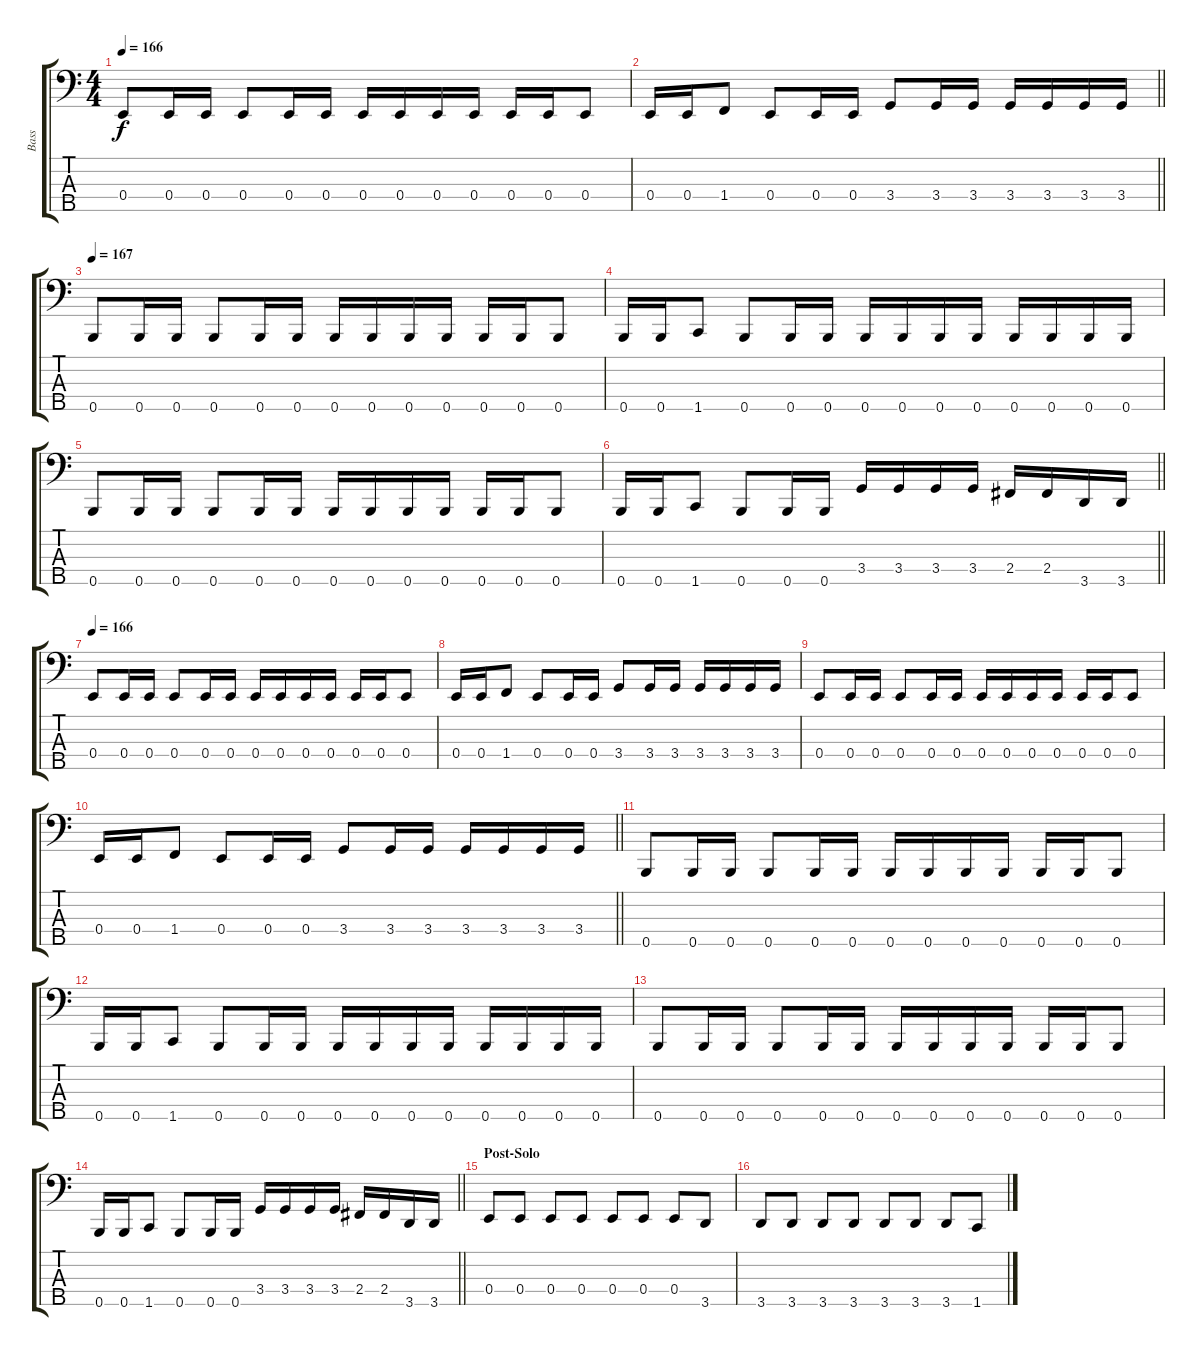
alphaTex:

\track ("Bass" "Bass") {instrument electricbassfinger}
\staff {score tabs}
\tuning (G2 D2 A1 E1 B0) {hide}
\ts (4 4)
\tempo 166
\clef f4
\ks c
0.4.8{dy f} 0.4.16 0.4.16 0.4.8 0.4.16 0.4.16 0.4.16 0.4.16 0.4.16 0.4.16 0.4.16 0.4.16 0.4.8 |
\barLineRight lightlight
0.4.16 0.4.16 1.4.8 0.4.8 0.4.16 0.4.16 3.4.8 3.4.16 3.4.16 3.4.16 3.4.16 3.4.16 3.4.16 |
\section ("" "")
\tempo 167
0.5.8 0.5.16 0.5.16 0.5.8 0.5.16 0.5.16 0.5.16 0.5.16 0.5.16 0.5.16 0.5.16 0.5.16 0.5.8 |
0.5.16 0.5.16 1.5.8 0.5.8 0.5.16 0.5.16 0.5.16 0.5.16 0.5.16 0.5.16 0.5.16 0.5.16 0.5.16 0.5.16 |
0.5.8 0.5.16 0.5.16 0.5.8 0.5.16 0.5.16 0.5.16 0.5.16 0.5.16 0.5.16 0.5.16 0.5.16 0.5.8 |
\barLineRight lightlight
0.5.16 0.5.16 1.5.8 0.5.8 0.5.16 0.5.16 3.4.16 3.4.16 3.4.16 3.4.16 2.4.16 2.4.16 3.5.16 3.5.16 |
\section ("" "")
\tempo 166
0.4.8 0.4.16 0.4.16 0.4.8 0.4.16 0.4.16 0.4.16 0.4.16 0.4.16 0.4.16 0.4.16 0.4.16 0.4.8 |
0.4.16 0.4.16 1.4.8 0.4.8 0.4.16 0.4.16 3.4.8 3.4.16 3.4.16 3.4.16 3.4.16 3.4.16 3.4.16 |
0.4.8 0.4.16 0.4.16 0.4.8 0.4.16 0.4.16 0.4.16 0.4.16 0.4.16 0.4.16 0.4.16 0.4.16 0.4.8 |
\barLineRight lightlight
0.4.16 0.4.16 1.4.8 0.4.8 0.4.16 0.4.16 3.4.8 3.4.16 3.4.16 3.4.16 3.4.16 3.4.16 3.4.16 |
\section ("" "")
0.5.8 0.5.16 0.5.16 0.5.8 0.5.16 0.5.16 0.5.16 0.5.16 0.5.16 0.5.16 0.5.16 0.5.16 0.5.8 |
0.5.16 0.5.16 1.5.8 0.5.8 0.5.16 0.5.16 0.5.16 0.5.16 0.5.16 0.5.16 0.5.16 0.5.16 0.5.16 0.5.16 |
0.5.8 0.5.16 0.5.16 0.5.8 0.5.16 0.5.16 0.5.16 0.5.16 0.5.16 0.5.16 0.5.16 0.5.16 0.5.8 |
\barLineRight lightlight
0.5.16 0.5.16 1.5.8 0.5.8 0.5.16 0.5.16 3.4.16 3.4.16 3.4.16 3.4.16 2.4.16 2.4.16 3.5.16 3.5.16 |
\section ("" "Post-Solo")
0.4.8 0.4.8 0.4.8 0.4.8 0.4.8 0.4.8 0.4.8 3.5.8 |
3.5.8 3.5.8 3.5.8 3.5.8 3.5.8 3.5.8 3.5.8 1.5.8
